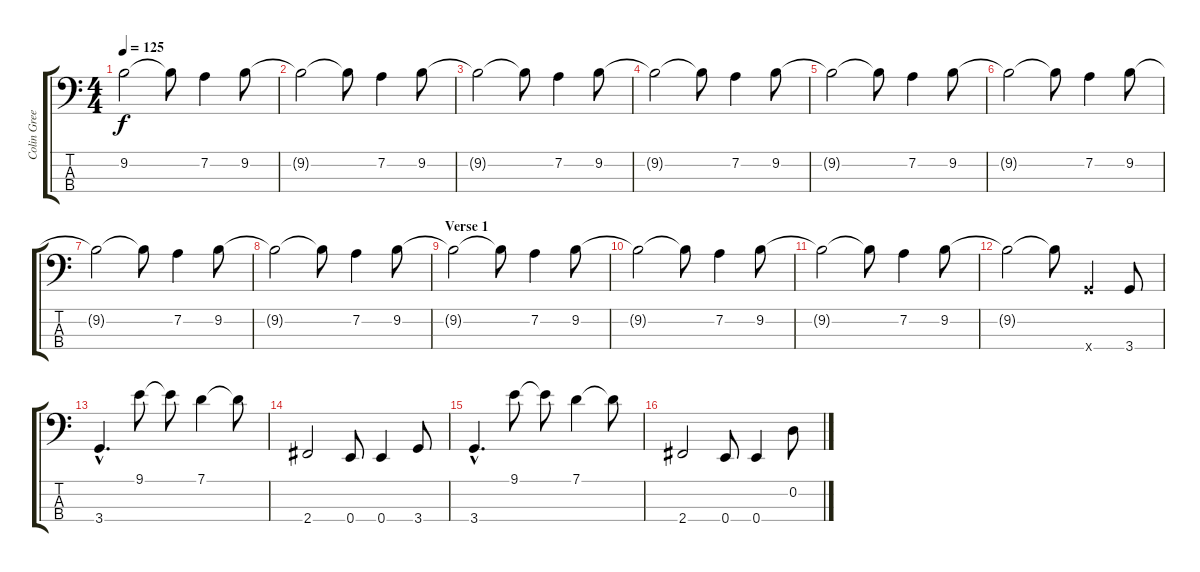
\track ("Colin Greenwood " "Colin Gree") {instrument electricbassfinger}
\staff {score tabs}
\tuning (G2 D2 A1 E1) {hide}
\ts (4 4)
\tempo 125
\clef f4
\ks c
9.2{t}.2{dy f} 9.2{t}.8 7.2.4 9.2.8 |
9.2{t}.2 9.2{t}.8 7.2.4 9.2.8 |
9.2{t}.2 9.2{t}.8 7.2.4 9.2.8 |
9.2{t}.2 9.2{t}.8 7.2.4 9.2.8 |
9.2{t}.2 9.2{t}.8 7.2.4 9.2.8 |
9.2{t}.2 9.2{t}.8 7.2.4 9.2.8 |
9.2{t}.2 9.2{t}.8 7.2.4 9.2.8 |
9.2{t}.2 9.2{t}.8 7.2.4 9.2.8 |
\section ("" "Verse 1")
9.2{t}.2 9.2{t}.8 7.2.4 9.2.8 |
9.2{t}.2 9.2{t}.8 7.2.4 9.2.8 |
9.2{t}.2 9.2{t}.8 7.2.4 9.2.8 |
9.2{t}.2 9.2{t}.8 3.4{x}.4 3.4.8 |
3.4{hac}.4{d} 9.1.8 9.1{t}.8 7.1.4 7.1{t}.8 |
2.4.2 0.4.8 0.4.4 3.4.8 |
3.4{hac}.4{d} 9.1.8 9.1{t}.8 7.1.4 7.1{t}.8 |
2.4.2 0.4.8 0.4.4 0.2.8
